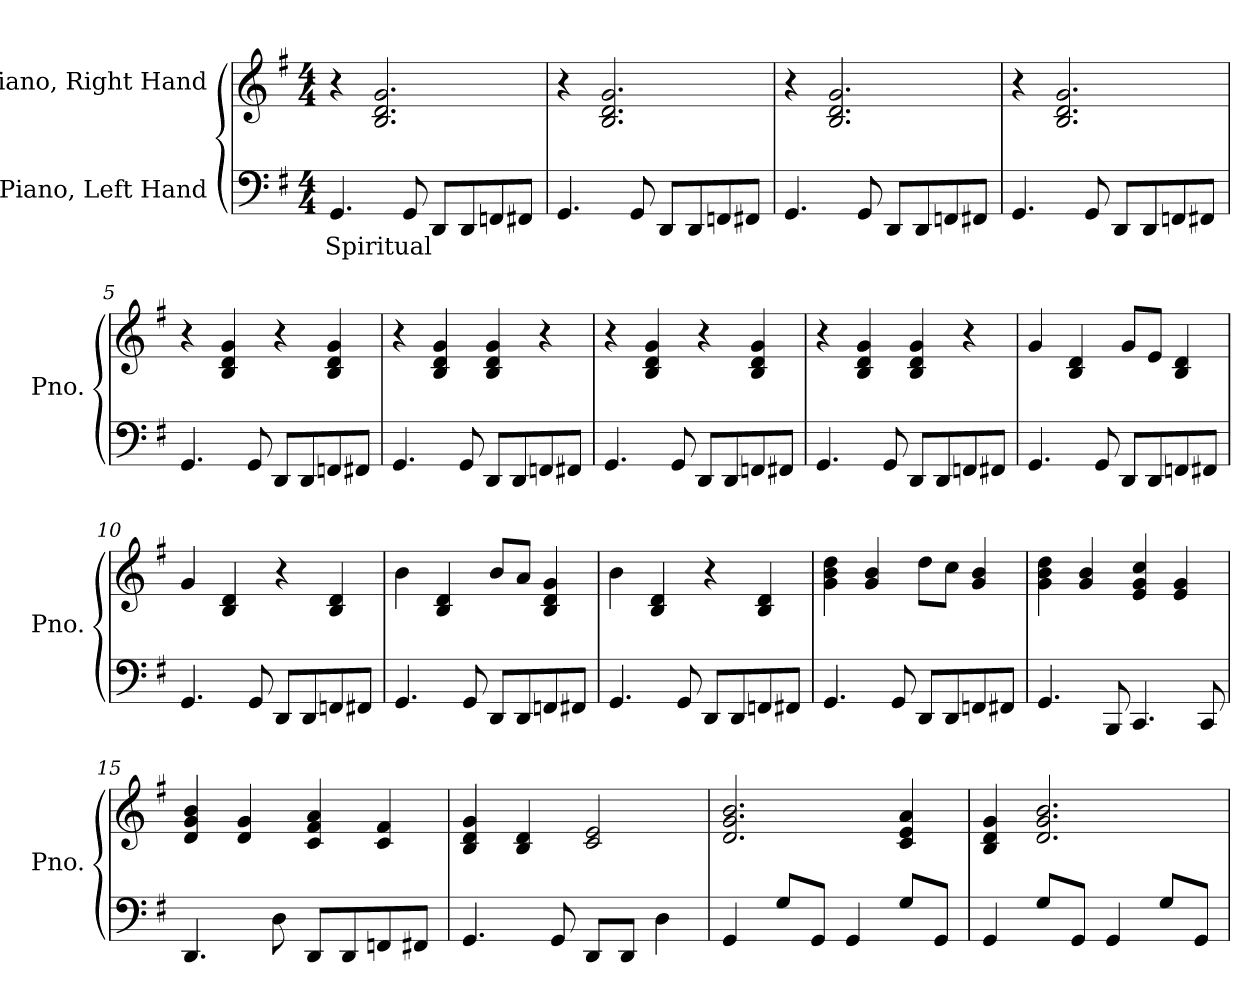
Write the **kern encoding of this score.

**kern	**text	**kern
*part2	*part2	*part1
*staff2	*staff2	*staff1
*I"Piano, Left Hand	*	*I"Piano, Right Hand
*I'Pno.	*	*I'Pno.
*clefF4	*	*clefG2
*k[f#]	*	*k[f#]
*M4/4	*	*M4/4
*MM100	*	*MM100
=1	=1	=1
!	!LO:LY:b	!
4.GG/	Spiritual	4r
.	.	2.B/ 2.d/ 2.g/
8GG/	.	.
8DD/L	.	.
8DD/	.	.
8FFn/	.	.
8FF#X/J	.	.
=2	=2	=2
4.GG/	.	4r
.	.	2.B/ 2.d/ 2.g/
8GG/	.	.
8DD/L	.	.
8DD/	.	.
8FFn/	.	.
8FF#X/J	.	.
=3	=3	=3
4.GG/	.	4r
.	.	2.B/ 2.d/ 2.g/
8GG/	.	.
8DD/L	.	.
8DD/	.	.
8FFn/	.	.
8FF#X/J	.	.
!!LO:LB:g=z
=4	=4	=4
4.GG/	.	4r
.	.	2.B/ 2.d/ 2.g/
8GG/	.	.
8DD/L	.	.
8DD/	.	.
8FFn/	.	.
8FF#X/J	.	.
=5	=5	=5
4.GG/	.	4r
.	.	4B/ 4d/ 4g/
8GG/	.	.
8DD/L	.	4r
8DD/	.	.
8FFn/	.	4B/ 4d/ 4g/
8FF#X/J	.	.
=6	=6	=6
4.GG/	.	4r
.	.	4B/ 4d/ 4g/
8GG/	.	.
8DD/L	.	4B/ 4d/ 4g/
8DD/	.	.
8FFn/	.	4r
8FF#X/J	.	.
=7	=7	=7
4.GG/	.	4r
.	.	4B/ 4d/ 4g/
8GG/	.	.
8DD/L	.	4r
8DD/	.	.
8FFn/	.	4B/ 4d/ 4g/
8FF#X/J	.	.
!!LO:LB:g=z
=8	=8	=8
4.GG/	.	4r
.	.	4B/ 4d/ 4g/
8GG/	.	.
8DD/L	.	4B/ 4d/ 4g/
8DD/	.	.
8FFn/	.	4r
8FF#X/J	.	.
=9	=9	=9
4.GG/	.	4g/
.	.	4B/ 4d/
8GG/	.	.
8DD/L	.	8g/L
8DD/	.	8e/J
8FFn/	.	4B/ 4d/
8FF#X/J	.	.
=10	=10	=10
4.GG/	.	4g/
.	.	4B/ 4d/
8GG/	.	.
8DD/L	.	4r
8DD/	.	.
8FFn/	.	4B/ 4d/
8FF#X/J	.	.
=11	=11	=11
4.GG/	.	4b\
.	.	4B/ 4d/
8GG/	.	.
8DD/L	.	8b/L
8DD/	.	8a/J
8FFn/	.	4B/ 4d/ 4g/
8FF#X/J	.	.
!!LO:LB:g=z
=12	=12	=12
4.GG/	.	4b\
.	.	4B/ 4d/
8GG/	.	.
8DD/L	.	4r
8DD/	.	.
8FFn/	.	4B/ 4d/
8FF#X/J	.	.
=13	=13	=13
4.GG/	.	4g\ 4b\ 4dd\
.	.	4g/ 4b/
8GG/	.	.
8DD/L	.	8dd\L
8DD/	.	8cc\J
8FFn/	.	4g/ 4b/
8FF#X/J	.	.
=14	=14	=14
4.GG/	.	4g\ 4b\ 4dd\
.	.	4g/ 4b/
8BBB/	.	.
4.CC/	.	4e/ 4g/ 4cc/
.	.	4e/ 4g/
8CC/	.	.
=15	=15	=15
4.DD/	.	4d/ 4g/ 4b/
.	.	4d/ 4g/
8D\	.	.
8DD/L	.	4c/ 4f#/ 4a/
8DD/	.	.
8FFn/	.	4c/ 4f#/
8FF#X/J	.	.
=16	=16	=16
4.GG/	.	4B/ 4d/ 4g/
.	.	4B/ 4d/
8GG/	.	.
8DD/L	.	2c/ 2e/
8DD/J	.	.
4D\	.	.
!!LO:LB:g=z
=17	=17	=17
4GG/	.	2.d/ 2.g/ 2.b/
8G/L	.	.
8GG/J	.	.
4GG/	.	.
8G/L	.	4c/ 4e/ 4a/
8GG/J	.	.
=18	=18	=18
4GG/	.	4B/ 4d/ 4g/
8G/L	.	2.d/ 2.g/ 2.b/
8GG/J	.	.
4GG/	.	.
8G/L	.	.
8GG/J	.	.
=	=	=
*-	*-	*-
